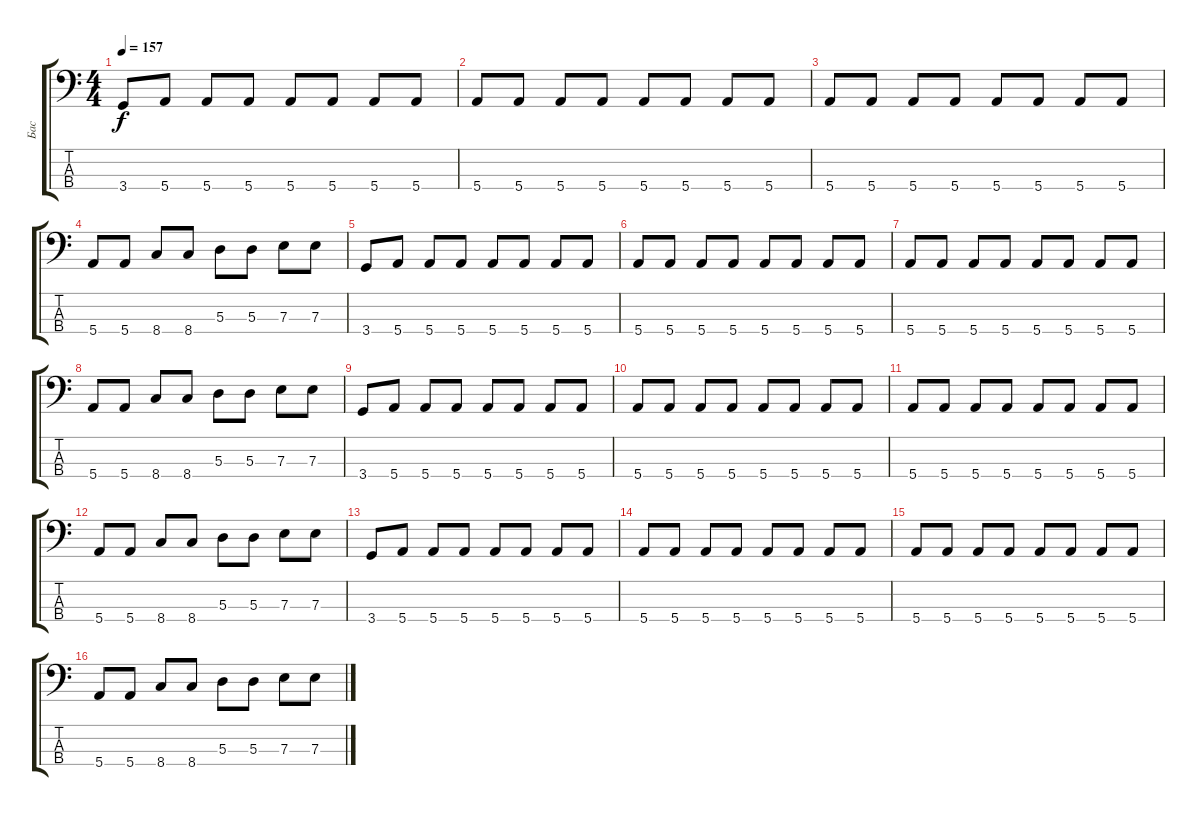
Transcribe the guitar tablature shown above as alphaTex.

\track ("Бас" "Бас") {instrument electricbassfinger}
\staff {score tabs}
\tuning (G2 D2 A1 E1) {hide}
\ts (4 4)
\tempo 157
\clef f4
\ks c
3.4.8{dy f} 5.4.8 5.4.8 5.4.8 5.4.8 5.4.8 5.4.8 5.4.8 |
5.4.8 5.4.8 5.4.8 5.4.8 5.4.8 5.4.8 5.4.8 5.4.8 |
5.4.8 5.4.8 5.4.8 5.4.8 5.4.8 5.4.8 5.4.8 5.4.8 |
5.4.8 5.4.8 8.4.8 8.4.8 5.3.8 5.3.8 7.3.8 7.3.8 |
3.4.8 5.4.8 5.4.8 5.4.8 5.4.8 5.4.8 5.4.8 5.4.8 |
5.4.8 5.4.8 5.4.8 5.4.8 5.4.8 5.4.8 5.4.8 5.4.8 |
5.4.8 5.4.8 5.4.8 5.4.8 5.4.8 5.4.8 5.4.8 5.4.8 |
5.4.8 5.4.8 8.4.8 8.4.8 5.3.8 5.3.8 7.3.8 7.3.8 |
3.4.8 5.4.8 5.4.8 5.4.8 5.4.8 5.4.8 5.4.8 5.4.8 |
5.4.8 5.4.8 5.4.8 5.4.8 5.4.8 5.4.8 5.4.8 5.4.8 |
5.4.8 5.4.8 5.4.8 5.4.8 5.4.8 5.4.8 5.4.8 5.4.8 |
5.4.8 5.4.8 8.4.8 8.4.8 5.3.8 5.3.8 7.3.8 7.3.8 |
3.4.8 5.4.8 5.4.8 5.4.8 5.4.8 5.4.8 5.4.8 5.4.8 |
5.4.8 5.4.8 5.4.8 5.4.8 5.4.8 5.4.8 5.4.8 5.4.8 |
5.4.8 5.4.8 5.4.8 5.4.8 5.4.8 5.4.8 5.4.8 5.4.8 |
5.4.8 5.4.8 8.4.8 8.4.8 5.3.8 5.3.8 7.3.8 7.3.8
